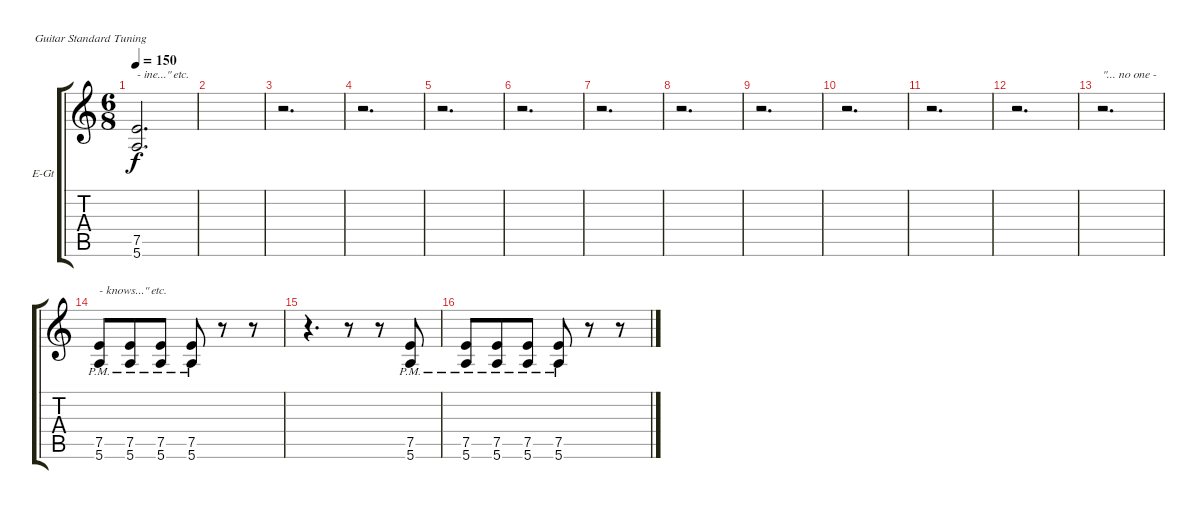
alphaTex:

\defaultSystemsLayout 4
\bracketExtendMode groupsimilarinstruments
\firstSystemTrackNameOrientation horizontal
\otherSystemsTrackNameOrientation horizontal
\track ("Electric Guitar" "E-Gt") {instrument overdrivenguitar}
\staff {score tabs}
\tuning (E4 B3 G3 D3 A2 E2)
\ts (6 8)
\tempo 150
\clef g2
\ks c
(5.6{t} 7.5{t}).2{d txt "- ine...\" etc." dy f} |
|
r.2{d} |
r.2{d} |
r.2{d} |
r.2{d} |
r.2{d} |
r.2{d} |
r.2{d} |
r.2{d} |
r.2{d} |
r.2{d} |
r.2{d txt "\"... no one -"} |
(5.6{pm} 7.5{pm}).8{txt "- knows...\" etc."} (7.5{pm} 5.6{pm}).8 (5.6{pm} 7.5{pm}).8 (7.5{pm} 5.6{pm}).8 r.8 r.8 |
r.4{d} r.8 r.8 (5.6{pm} 7.5{pm}).8 |
(5.6{pm} 7.5{pm}).8 (7.5{pm} 5.6{pm}).8 (5.6{pm} 7.5{pm}).8 (7.5{pm} 5.6{pm}).8 r.8 r.8
